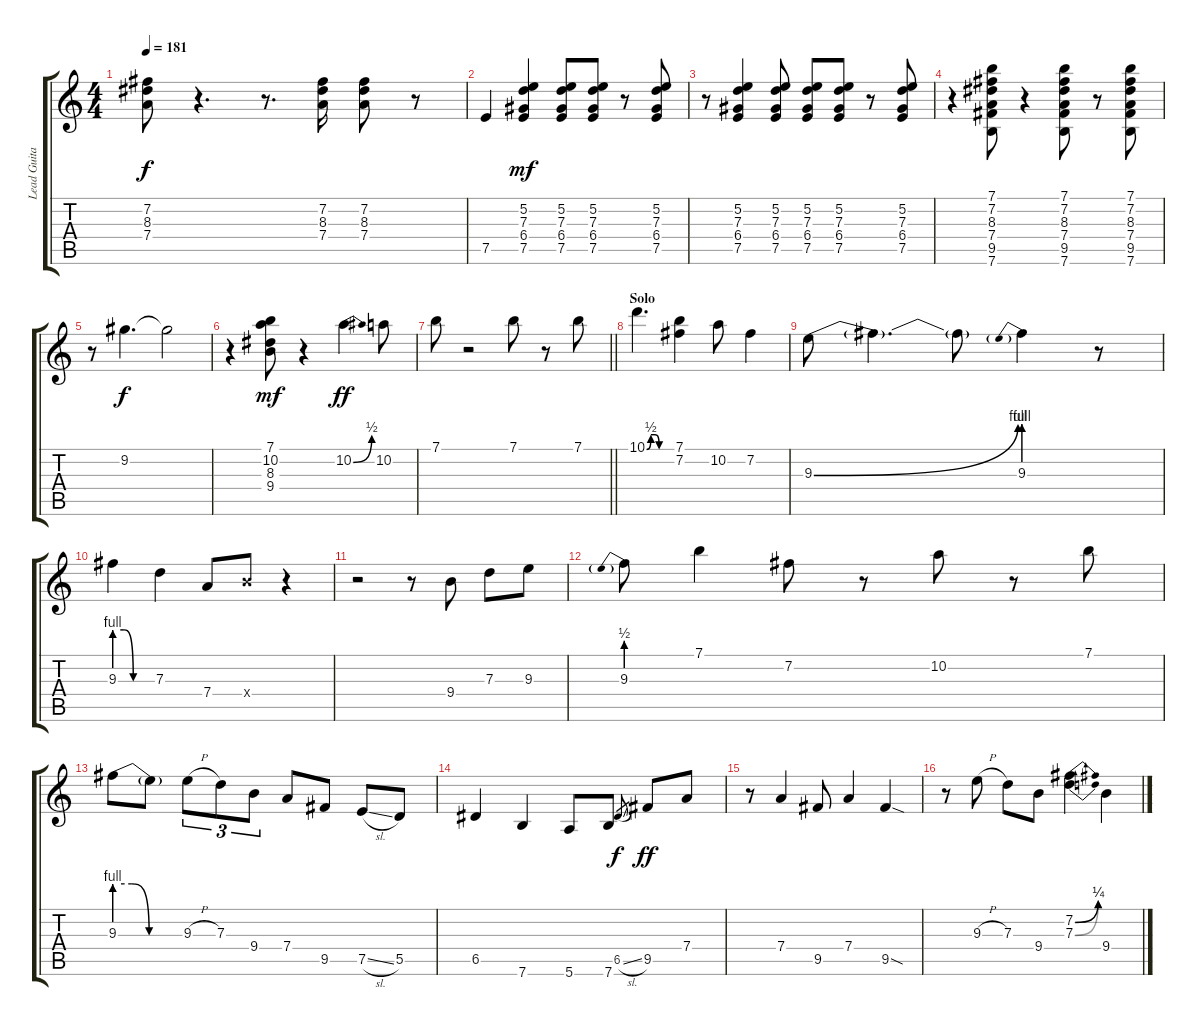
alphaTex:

\track ("Lead Guitar" "Lead Guita") {instrument electricguitarclean}
\staff {score tabs}
\tuning (E4 B3 G3 D3 A2 E2) {hide}
\ts (4 4)
\tempo 181
\clef g2
\ks c
(7.2 8.3 7.4).8{dy f} r.4{d} r.8{d} (7.2 8.3 7.4).16 (7.2 8.3 7.4).8 r.8 |
7.5.4 (5.2 7.3 6.4 7.5).4{dy mf} (5.2 7.3 6.4 7.5).8 (5.2 7.3 6.4 7.5).8 r.8 (5.2 7.3 6.4 7.5).8 |
r.8 (5.2 7.3 6.4 7.5).4 (5.2 7.3 6.4 7.5).8 (5.2 7.3 6.4 7.5).8 (5.2 7.3 6.4 7.5).8 r.8 (5.2 7.3 6.4 7.5).8 |
r.4 (7.1 7.2 8.3 7.4 9.5 7.6).8 r.4 (7.1 7.2 8.3 7.4 9.5 7.6).8 r.8 (7.1 7.2 8.3 7.4 9.5 7.6).8 |
r.8 9.2.4{d dy f} 9.2{t}.2 |
r.4 (7.1 10.2 8.3 9.4).8{dy mf} r.4 10.2{be (bend 0 0 60 2)}.4{dy ff} 10.2.8 |
\barLineRight lightlight
7.1.8 r.2 7.1.8 r.8 7.1.8 |
\section ("" "Solo")
10.1{be (custom 0 0 10 2 20 2 30 0 60 0)}.4{d} (7.1 7.2).4 10.2.8 7.2.4 |
9.3{be (bend 0 0 60 4)}.8 9.3{t}.4{d} 9.3{t}.8 9.3{be (prebend 0 4 60 4)}.4 r.8 |
9.3{be (custom 0 4 15 4 30 0 60 0)}.4 7.3.4 7.4.8 9.4{x}.8 r.4 |
r.2 r.8 9.4.8 7.3.8 9.3.8 |
9.3{be (prebend 0 2 60 2)}.8 7.1.4 7.2.8 r.8 10.2.8 r.8 7.1.8 |
9.3{be (custom 0 4 15 4 30 0 60 0)}.8 9.3{t}.8 9.3{h}.8{tu (3 2)} 7.3.8{tu (3 2)} 9.4.8{tu (3 2)} 7.4.8 9.5.8 7.5{sl}.8 5.5.8 |
6.5.4 7.6.4 5.6.8 7.6.8 6.5{sl}.8{gr dy f} 9.5.8{dy ff} 7.4.8 |
r.8 7.4.4 9.5.8 7.4.4 9.5{sod}.4 |
r.8 9.3{h}.8 7.3.8 9.4.8 (7.2{be (bend 0 0 60 1)} 7.3{be (bend 0 0 60 1)}).4 9.4.4
